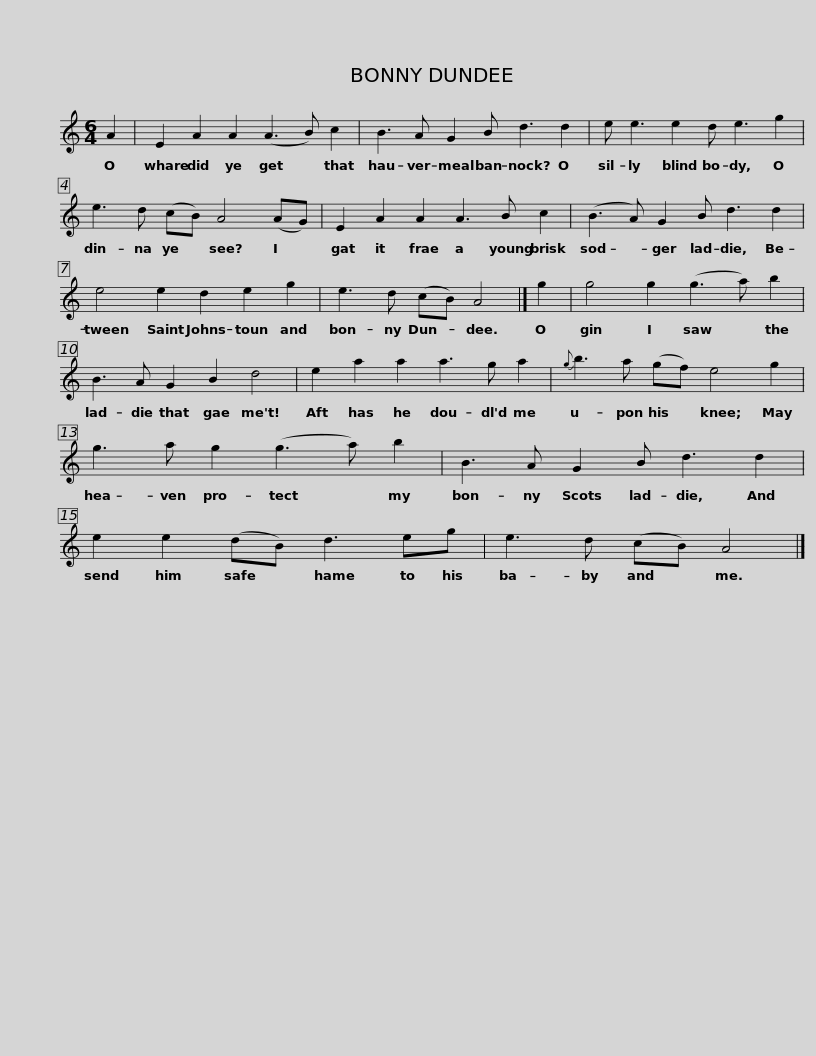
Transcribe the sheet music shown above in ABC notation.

X:1
L:1/8
M:6/4
I:linebreak $
K:C
V:1 treble
V:1
 A2 | E2 A2 A2 (A3 B) c2 | B3 A G2 B d3 d2 | e e3 e2 d e3 g2 |$ e3 d (cB) A4 (AG) | %5
 E2 A2 A2 A3 B c2 | (B3 A) G2 B d3 d2 |$ e4 e2 d2 e2 g2 | e3 d (cB) A4 |] g2 | %10
 g4 g2 (g3 a) b2 | B3 A G2 B2 d4 |$ e2 a2 a2 a3 g a2 |{g} b3 a (gf) e4 g2 | g3 a g2 (g3 a) b2 |$ %15
 B3 A G2 B d3 d2 | e2 e2 (dB) d3 eg | e3 d (cB) A4 |] %18
